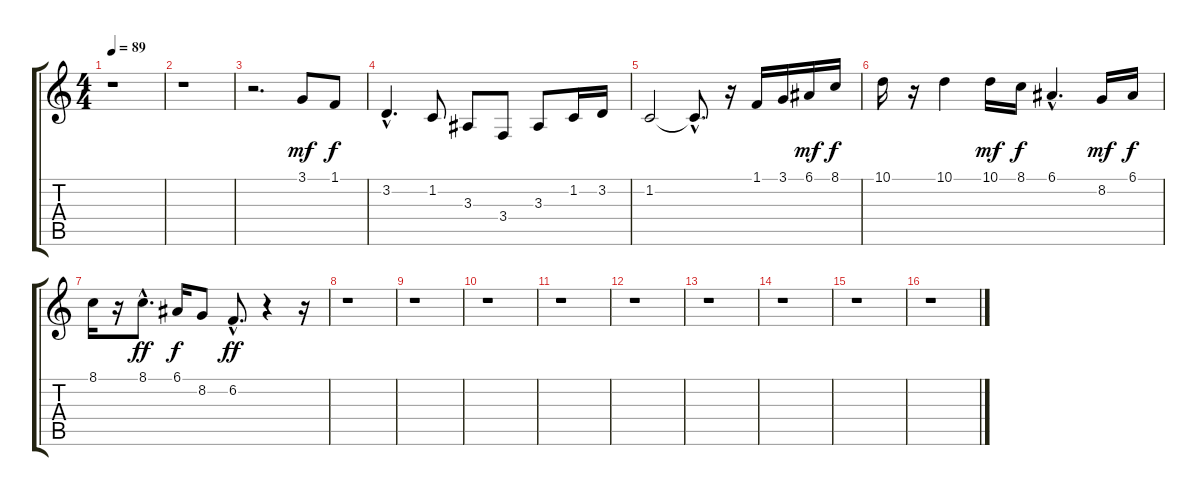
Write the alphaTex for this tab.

\track "" {instrument altosax}
\staff {score tabs}
\tuning (E4 B3 G3 D3 A2 E2) {hide}
\ts (4 4)
\tempo 89
\clef g2
\ks c
r.1{dy mf instrument altosax} |
r.1 |
r.2{d} 3.1.8 1.1.8{dy f} |
3.2{hac}.4{d} 1.2.8 3.3.8 3.4.8 3.3.8 1.2.16 3.2.16 |
1.2.2 1.2{hac t}.8{d} r.16 1.1.16 3.1.16 6.1.16{dy mf} 8.1.16{dy f} |
10.1.16 r.16 10.1.4 10.1.16{dy mf} 8.1.16{dy f} 6.1{hac}.4{d} 8.2.16{dy mf} 6.1.16{dy f} |
8.1.16 r.16 8.1{hac}.8{d dy ff} 6.1.16{dy f} 8.2.8 6.2{hac}.8{d dy ff} r.4 r.16 |
r.1 |
r.1 |
r.1 |
r.1 |
r.1 |
r.1 |
r.1 |
r.1 |
r.1
